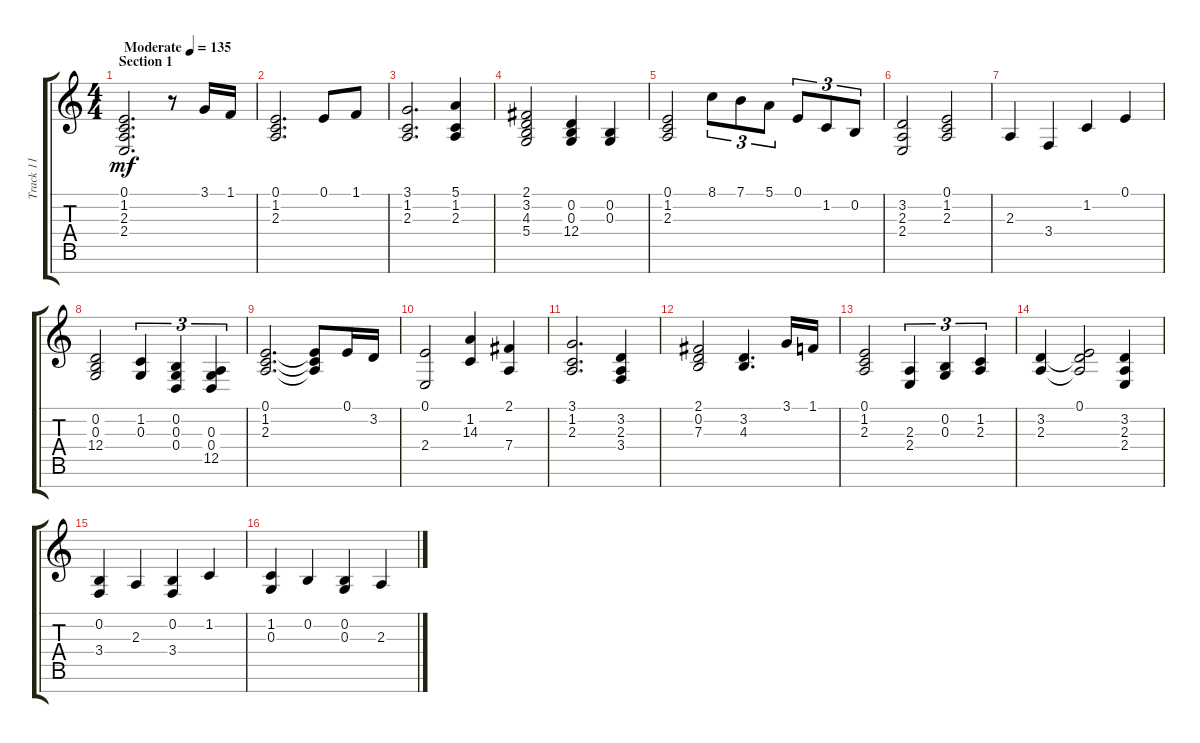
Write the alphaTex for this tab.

\track ("Track 11" "Track 11") {instrument acousticgrandpiano}
\staff {score tabs}
\tuning (E4 B3 G3 D3 A2 E2 B1) {hide}
\ts (4 4)
\section ("" "Section 1")
\tempo (135 "Moderate")
\clef g2
\ks c
(0.1 1.2 2.3 2.4).2{d dy mf instrument acousticgrandpiano} r.8 3.1.16 1.1.16 |
(0.1 1.2 2.3).2{d} 0.1.8 1.1.8 |
(3.1 1.2 2.3).2{d} (5.1 1.2 2.3).4 |
(2.1 3.2 4.3 5.4).2 (0.2 0.3 12.4).4 (0.2 0.3).4 |
(0.1 1.2 2.3).2 8.1.8{tu (3 2)} 7.1.8{tu (3 2)} 5.1.8{tu (3 2)} 0.1.8{tu (3 2)} 1.2.8{tu (3 2)} 0.2.8{tu (3 2)} |
(3.2 2.3 2.4).2 (0.1 1.2 2.3).2 |
2.3.4 3.4.4 1.2.4 0.1.4 |
(0.2 0.3 12.4).2 (1.2 0.3).4{tu (3 2)} (0.2 0.3 0.4).4{tu (3 2)} (0.3 0.4 12.5).4{tu (3 2)} |
(0.1 1.2 2.3).2{d} (0.1{t} 1.2{t} 2.3{t}).8 0.1.16 3.2.16 |
(0.1 2.4).2 (1.2 14.3).4 (2.1 7.4).4 |
(3.1 1.2 2.3).2{d} (3.2 2.3 3.4).4 |
(2.1 0.2 7.3).2 (3.2 4.3).4{d} 3.1.16 1.1.16 |
(0.1 1.2 2.3).2 (2.3 2.4).4{tu (3 2)} (0.2 0.3).4{tu (3 2)} (1.2 2.3).4{tu (3 2)} |
(3.2 2.3).4 (0.1 3.2{t} 2.3{t}).2 (3.2 2.3 2.4).4 |
(0.2 3.4).4 2.3.4 (0.2 3.4).4 1.2.4 |
(1.2 0.3).4 0.2.4 (0.2 0.3).4 2.3.4
